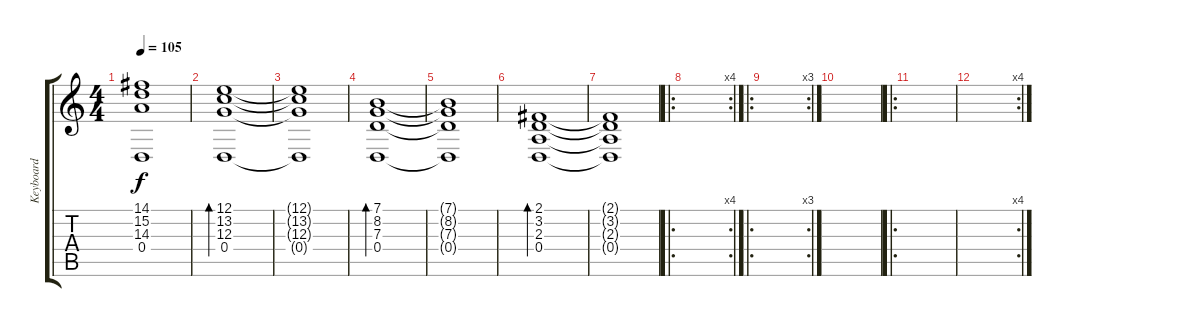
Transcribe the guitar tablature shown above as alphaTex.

\track ("Keyboard" "Keyboard") {instrument rockorgan}
\staff {score tabs}
\tuning (E4 B3 G3 D3 A2 E2) {hide}
\ts (4 4)
\tempo 105
\clef g2
\ks c
(14.1{t} 15.2{t} 14.3{t} 0.4{t}).1{dy f} |
(12.1 13.2 12.3 0.4).1{bd 480} |
(12.1{t} 13.2{t} 12.3{t} 0.4{t}).1 |
(7.1 8.2 7.3 0.4).1{bd 480} |
(7.1{t} 8.2{t} 7.3{t} 0.4{t}).1 |
(2.1 3.2 2.3 0.4).1{bd 480} |
(2.1{t} 3.2{t} 2.3{t} 0.4{t}).1 |
\ro
\rc 4
|
\ro
\rc 3
|
|
\ro
|
\rc 4
